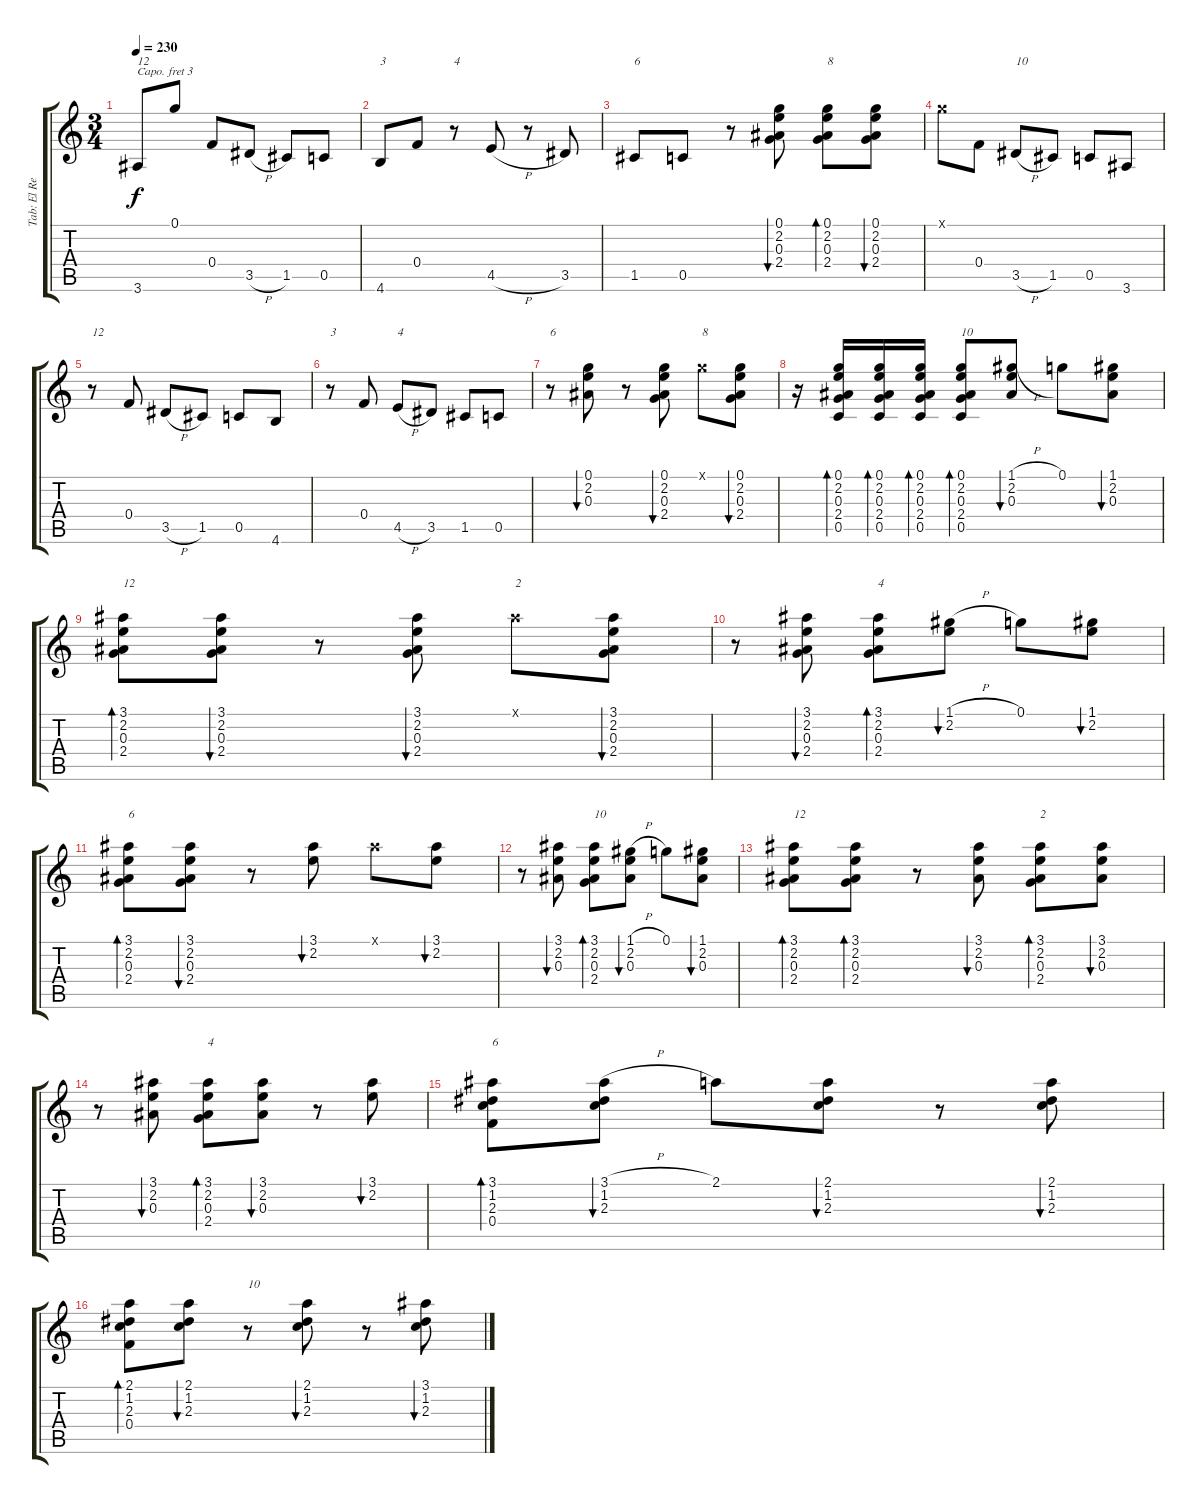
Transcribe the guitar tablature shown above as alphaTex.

\track ("Tab: El Rene" "Tab: El Re") {instrument acousticguitarnylon}
\staff {score tabs}
\capo 3
\tuning (E4 B3 G3 D3 A2 E2) {hide}
\ts (3 4)
\tempo 230
\clef g2
\ks c
3.6.8{txt "12" dy f} 0.1.8 0.4.8 3.5{h}.8 1.5.8 0.5.8 |
4.6.8{txt "3"} 0.4.8 r.8{txt "4"} 4.5{h}.8 r.8 3.5.8 |
1.5.8{txt "6"} 0.5.8 r.8 (0.1 2.2 0.3 2.4).8{bu 60} (0.1 2.2 0.3 2.4).8{bd 60 txt "8"} (0.1 2.2 0.3 2.4).8{bu 60} |
0.1{x}.8 0.4.8 3.5{h}.8{txt "10"} 1.5.8 0.5.8 3.6.8 |
r.8{txt "12"} 0.4.8 3.5{h}.8 1.5.8 0.5.8 4.6.8 |
r.8{txt "3"} 0.4.8 4.5{h}.8{txt "4"} 3.5.8 1.5.8 0.5.8 |
r.8{txt "6"} (0.1 2.2 0.3).8{bu 30} r.8 (0.1 2.2 0.3 2.4).8{bu 30} 0.1{x}.8{txt "8"} (0.1 2.2 0.3 2.4).8{bu 30} |
r.16 (0.1 2.2 0.3 2.4 0.5).16{bd 30} (0.1 2.2 0.3 2.4 0.5).16{bd 30} (0.1 2.2 0.3 2.4 0.5).16{bd 30} (0.1 2.2 0.3 2.4 0.5).8{bd 30 txt "10"} (1.1{h} 2.2 0.3).8{bu 30} 0.1.8 (1.1 2.2 0.3).8{bu 30} |
(3.1 2.2 0.3 2.4).8{bd 30 txt "12"} (3.1 2.2 0.3 2.4).8{bu 30} r.8 (3.1 2.2 0.3 2.4).8{bu 30} 3.1{x}.8{txt "2"} (3.1 2.2 0.3 2.4).8{bu 30} |
r.8 (3.1 2.2 0.3 2.4).8{bu 30} (3.1 2.2 0.3 2.4).8{bd 30 txt "4"} (1.1{h} 2.2).8{bu 30} 0.1.8 (1.1 2.2).8{bu 30} |
(3.1 2.2 0.3 2.4).8{bd 30 txt "6"} (3.1 2.2 0.3 2.4).8{bu 30} r.8 (3.1 2.2).8{bu 30} 3.1{x}.8 (3.1 2.2).8{bu 30} |
r.8 (3.1 2.2 0.3).8{bu 30} (3.1 2.2 0.3 2.4).8{bd 30 txt "10"} (1.1{h} 2.2 0.3).8{bu 30} 0.1.8 (1.1 2.2 0.3).8{bu 30} |
(3.1 2.2 0.3 2.4).8{bd 30 txt "12"} (3.1 2.2 0.3 2.4).8{bd 30} r.8 (3.1 2.2 0.3).8{bu 30} (3.1 2.2 0.3 2.4).8{bd 30 txt "2"} (3.1 2.2 0.3).8{bu 30} |
r.8 (3.1 2.2 0.3).8{bu 30} (3.1 2.2 0.3 2.4).8{bd 30 txt "4"} (3.1 2.2 0.3).8{bu 30} r.8 (3.1 2.2).8{bu 30} |
(3.1 1.2 2.3 0.4).8{bd 30 txt "6"} (3.1{h} 1.2 2.3).8{bu 30} 2.1.8 (2.1 1.2 2.3).8{bu 30} r.8 (2.1 1.2 2.3).8{bu 30} |
(2.1 1.2 2.3 0.4).8{bd 30} (2.1 1.2 2.3).8{bu 30} r.8{txt "10"} (2.1 1.2 2.3).8{bu 30} r.8 (3.1 1.2 2.3).8{bu 30}
